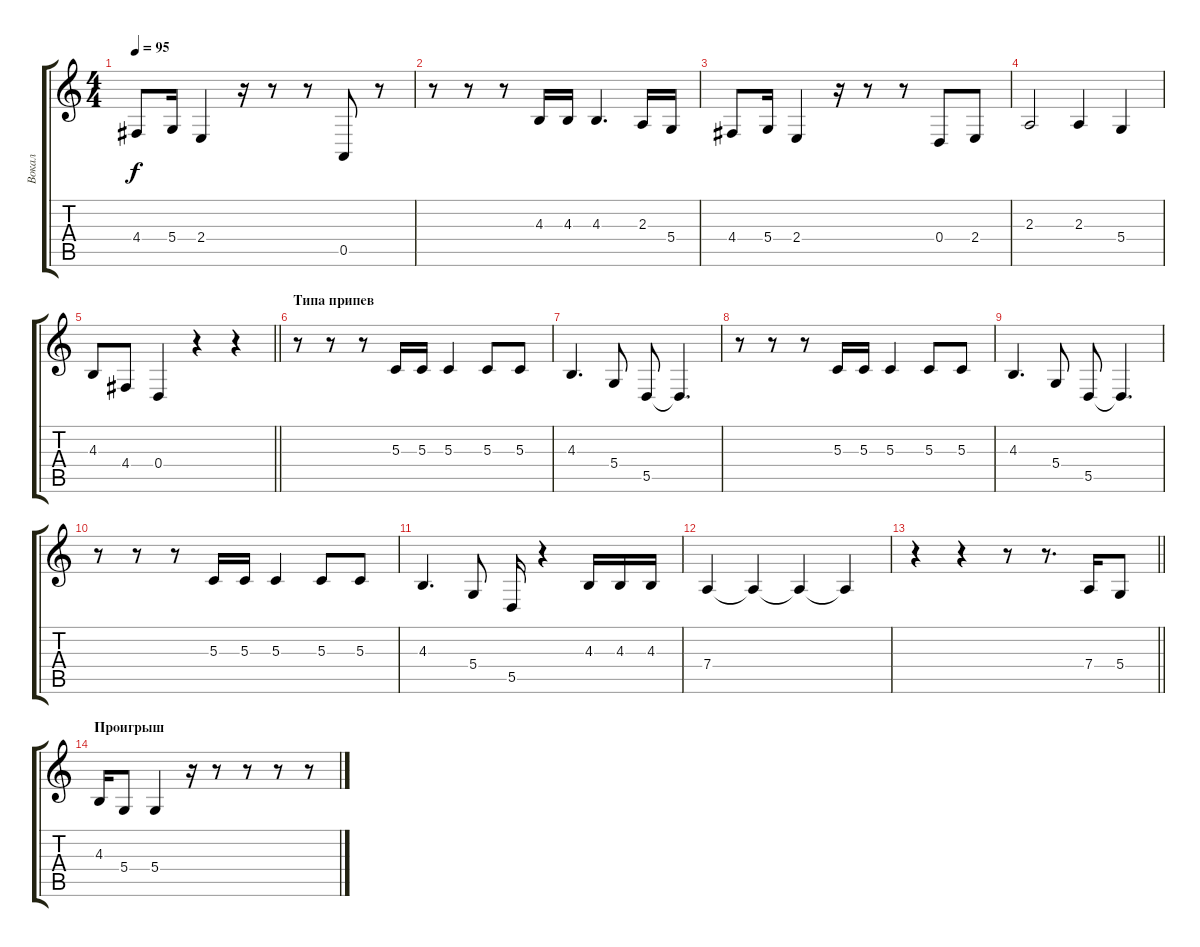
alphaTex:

\track ("Вокал" "Вокал") {instrument lead6voice}
\staff {score tabs}
\tuning (E4 B3 G3 D3 A2 E2) {hide}
\ts (4 4)
\tempo 95
\clef g2
\ks c
4.4.8{dy f} 5.4.16 2.4.4 r.16 r.8 r.8 0.5{t}.8 r.8 |
r.8 r.8 r.8 4.3.16 4.3.16 4.3.4{d} 2.3.16 5.4.16 |
4.4.8 5.4.16 2.4.4 r.16 r.8 r.8 0.4.8 2.4.8 |
2.3.2 2.3.4 5.4.4 |
\barLineRight lightlight
4.3.8 4.4.8 0.4.4 r.4 r.4 |
\section ("" "Типа припев")
r.8 r.8 r.8 5.3.16 5.3.16 5.3.4 5.3.8 5.3.8 |
4.3.4{d} 5.4.8 5.5.8 5.5{t}.4{d} |
r.8 r.8 r.8 5.3.16 5.3.16 5.3.4 5.3.8 5.3.8 |
4.3.4{d} 5.4.8 5.5.8 5.5{t}.4{d} |
r.8 r.8 r.8 5.3.16 5.3.16 5.3.4 5.3.8 5.3.8 |
4.3.4{d} 5.4.8 5.5.16 r.4 4.3.16 4.3.16 4.3.16 |
7.4.4 7.4{t}.4 7.4{t}.4 7.4{t}.4 |
\barLineRight lightlight
r.4 r.4 r.8 r.8{d} 7.4.16 5.4.8 |
\section ("" "Проигрыш")
4.3.16 5.4.8 5.4.4 r.16 r.8 r.8 r.8 r.8
